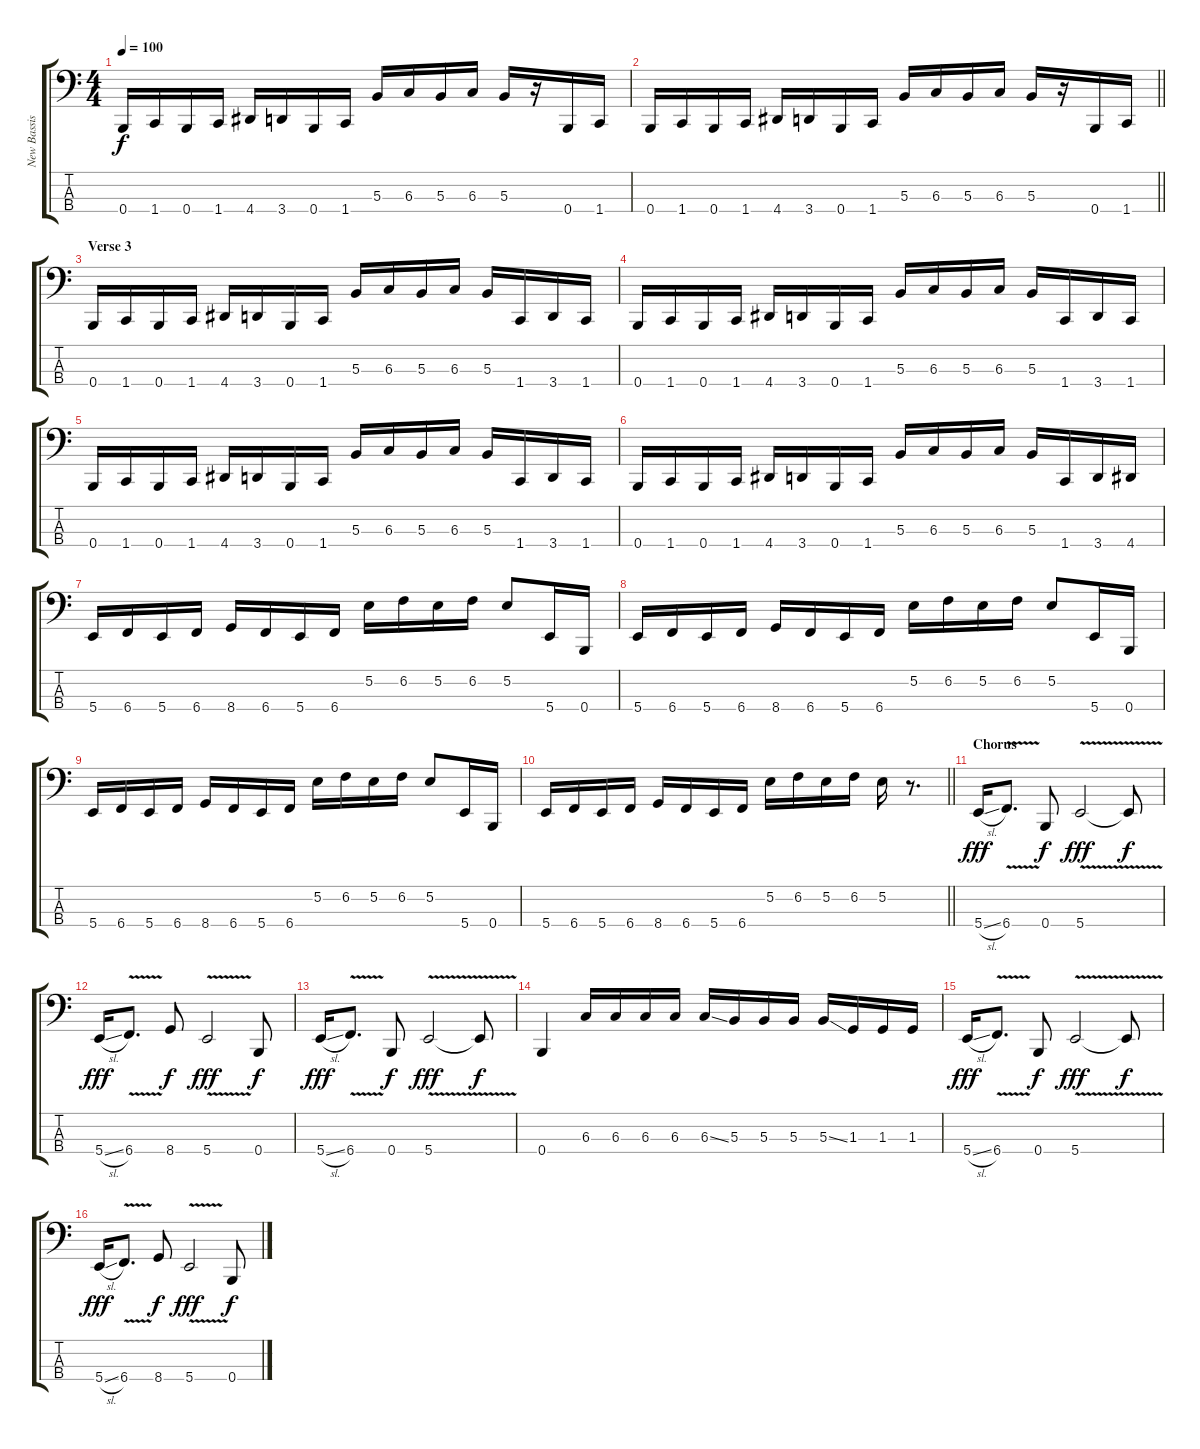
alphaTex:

\track ("New Bassist" "New Bassis") {instrument electricbasspick}
\staff {score tabs}
\tuning (E2 B1 Gb1 B0) {hide}
\ts (4 4)
\tempo 100
\clef f4
\ks c
0.4.16{dy f} 1.4.16 0.4.16 1.4.16 4.4.16 3.4.16 0.4.16 1.4.16 5.3.16 6.3.16 5.3.16 6.3.16 5.3.16 r.16 0.4.16 1.4.16 |
\barLineRight lightlight
0.4.16 1.4.16 0.4.16 1.4.16 4.4.16 3.4.16 0.4.16 1.4.16 5.3.16 6.3.16 5.3.16 6.3.16 5.3.16 r.16 0.4.16 1.4.16 |
\section ("" "Verse 3")
0.4.16 1.4.16 0.4.16 1.4.16 4.4.16 3.4.16 0.4.16 1.4.16 5.3.16 6.3.16 5.3.16 6.3.16 5.3.16 1.4.16 3.4.16 1.4.16 |
0.4.16 1.4.16 0.4.16 1.4.16 4.4.16 3.4.16 0.4.16 1.4.16 5.3.16 6.3.16 5.3.16 6.3.16 5.3.16 1.4.16 3.4.16 1.4.16 |
0.4.16 1.4.16 0.4.16 1.4.16 4.4.16 3.4.16 0.4.16 1.4.16 5.3.16 6.3.16 5.3.16 6.3.16 5.3.16 1.4.16 3.4.16 1.4.16 |
0.4.16 1.4.16 0.4.16 1.4.16 4.4.16 3.4.16 0.4.16 1.4.16 5.3.16 6.3.16 5.3.16 6.3.16 5.3.16 1.4.16 3.4.16 4.4.16 |
5.4.16 6.4.16 5.4.16 6.4.16 8.4.16 6.4.16 5.4.16 6.4.16 5.2.16 6.2.16 5.2.16 6.2.16 5.2.8 5.4.16 0.4.16 |
5.4.16 6.4.16 5.4.16 6.4.16 8.4.16 6.4.16 5.4.16 6.4.16 5.2.16 6.2.16 5.2.16 6.2.16 5.2.8 5.4.16 0.4.16 |
5.4.16 6.4.16 5.4.16 6.4.16 8.4.16 6.4.16 5.4.16 6.4.16 5.2.16 6.2.16 5.2.16 6.2.16 5.2.8 5.4.16 0.4.16 |
\barLineRight lightlight
5.4.16 6.4.16 5.4.16 6.4.16 8.4.16 6.4.16 5.4.16 6.4.16 5.2.16 6.2.16 5.2.16 6.2.16 5.2.16 r.8{d} |
\section ("" "Chorus")
5.4{sl}.16{dy fff} 6.4{v}.8{d} 0.4.8{dy f} 5.4{v}.2{dy fff} 5.4{t}.8{dy f} |
5.4{sl}.16{dy fff} 6.4{v}.8{d} 8.4.8{dy f} 5.4{v}.2{dy fff} 0.4.8{dy f} |
5.4{sl}.16{dy fff} 6.4{v}.8{d} 0.4.8{dy f} 5.4{v}.2{dy fff} 5.4{t}.8{dy f} |
0.4.4 6.3.16 6.3.16 6.3.16 6.3.16 6.3{ss}.16 5.3.16 5.3.16 5.3.16 5.3{ss}.16 1.3.16 1.3.16 1.3.16 |
5.4{sl}.16{dy fff} 6.4{v}.8{d} 0.4.8{dy f} 5.4{v}.2{dy fff} 5.4{t}.8{dy f} |
5.4{sl}.16{dy fff} 6.4{v}.8{d} 8.4.8{dy f} 5.4{v}.2{dy fff} 0.4.8{dy f}
